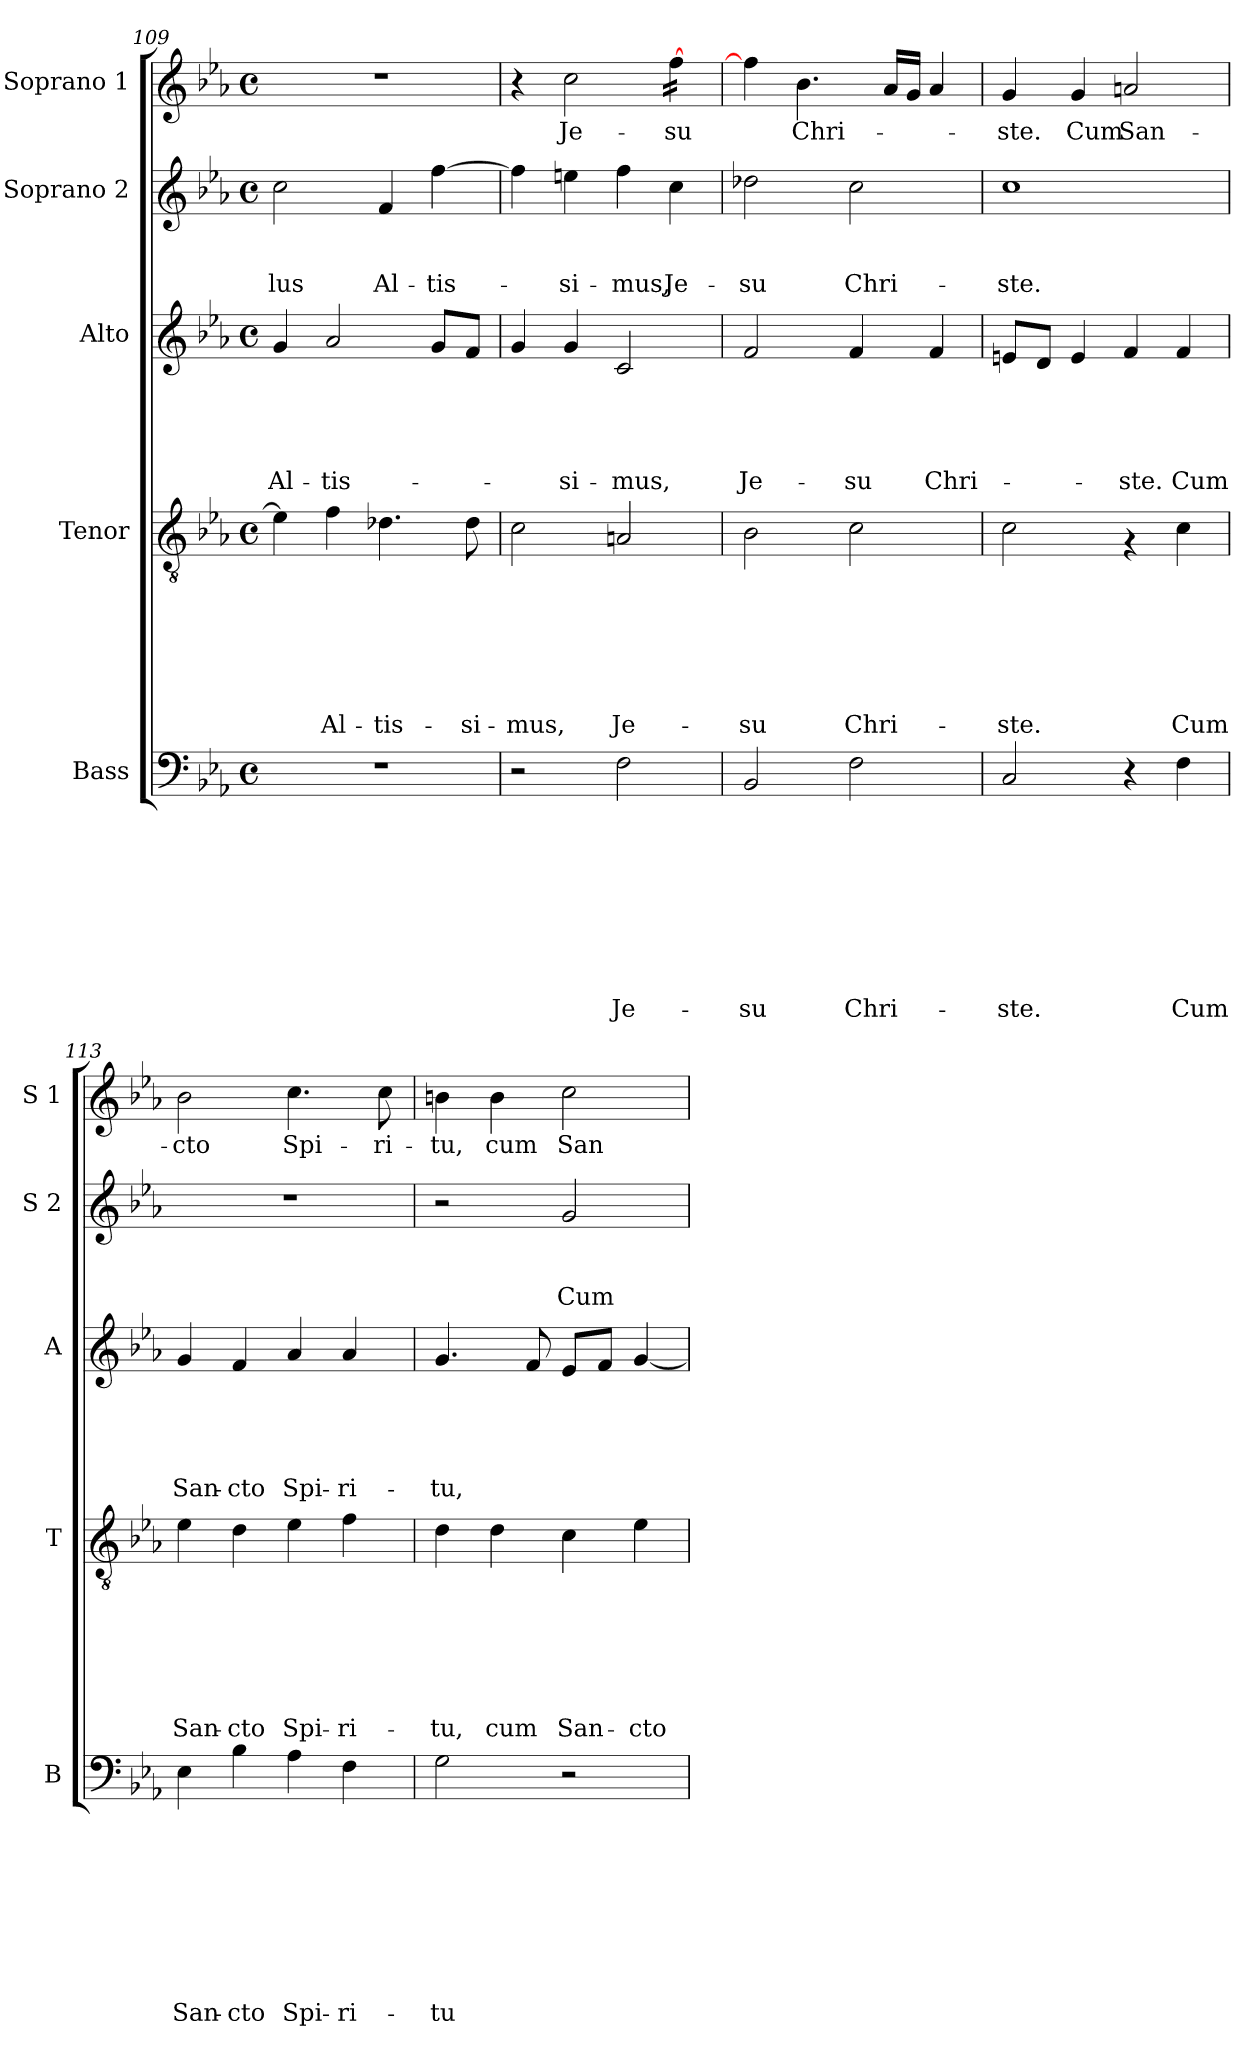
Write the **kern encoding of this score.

**kern	**text	**text	**text	**text	**text	**text	**text	**text	**text	**kern	**text	**text	**text	**text	**text	**text	**text	**kern	**text	**text	**text	**text	**text	**kern	**text	**text	**text	**kern	**text
*part5	*part5	*part5	*part5	*part5	*part5	*part5	*part5	*part5	*part5	*part4	*part4	*part4	*part4	*part4	*part4	*part4	*part4	*part3	*part3	*part3	*part3	*part3	*part3	*part2	*part2	*part2	*part2	*part1	*part1
*staff5	*staff5	*staff5	*staff5	*staff5	*staff5	*staff5	*staff5	*staff5	*staff5	*staff4	*staff4	*staff4	*staff4	*staff4	*staff4	*staff4	*staff4	*staff3	*staff3	*staff3	*staff3	*staff3	*staff3	*staff2	*staff2	*staff2	*staff2	*staff1	*staff1
*I"Bass	*	*	*	*	*	*	*	*	*	*I"Tenor	*	*	*	*	*	*	*	*I"Alto	*	*	*	*	*	*I"Soprano 2	*	*	*	*I"Soprano 1	*
*I'B	*	*	*	*	*	*	*	*	*	*I'T	*	*	*	*	*	*	*	*I'A	*	*	*	*	*	*I'S 2	*	*	*	*I'S 1	*
*clefF4	*	*	*	*	*	*	*	*	*	*clefGv2	*	*	*	*	*	*	*	*clefG2	*	*	*	*	*	*clefG2	*	*	*	*clefG2	*
*k[b-e-a-]	*	*	*	*	*	*	*	*	*	*k[b-e-a-]	*	*	*	*	*	*	*	*k[b-e-a-]	*	*	*	*	*	*k[b-e-a-]	*	*	*	*k[b-e-a-]	*
*E-:	*	*	*	*	*	*	*	*	*	*E-:	*	*	*	*	*	*	*	*E-:	*	*	*	*	*	*E-:	*	*	*	*E-:	*
*M4/4	*	*	*	*	*	*	*	*	*	*M4/4	*	*	*	*	*	*	*	*M4/4	*	*	*	*	*	*M4/4	*	*	*	*M4/4	*
*met(c)	*	*	*	*	*	*	*	*	*	*met(c)	*	*	*	*	*	*	*	*met(c)	*	*	*	*	*	*met(c)	*	*	*	*met(c)	*
=109	=109	=109	=109	=109	=109	=109	=109	=109	=109	=109	=109	=109	=109	=109	=109	=109	=109	=109	=109	=109	=109	=109	=109	=109	=109	=109	=109	=109	=109
!	!	!	!	!	!	!	!	!	!	!	!	!	!	!	!	!	!	!	!	!	!	!	!LO:LY:b	!	!	!	!LO:LY:b	!	!
1r	.	.	.	.	.	.	.	.	.	4e-\]	.	.	.	.	.	.	.	4g/	.	.	.	.	Al-	2cc\	.	.	-lus	1r	.
!	!	!	!	!	!	!	!	!	!	!	!	!	!	!	!	!	!LO:LY:b	!	!	!	!	!	!LO:LY:b	!	!	!	!	!	!
.	.	.	.	.	.	.	.	.	.	4f\	.	.	.	.	.	.	Al-	2a-/	.	.	.	.	-tis-	.	.	.	.	.	.
!	!	!	!	!	!	!	!	!	!	!	!	!	!	!	!	!	!LO:LY:b	!	!	!	!	!	!	!	!	!	!LO:LY:b	!	!
.	.	.	.	.	.	.	.	.	.	4.d-X\	.	.	.	.	.	.	-tis-	.	.	.	.	.	.	4f/	.	.	Al-	.	.
!	!	!	!	!	!	!	!	!	!	!	!	!	!	!	!	!	!	!	!	!	!	!	!	!	!	!	!LO:LY:b	!	!
.	.	.	.	.	.	.	.	.	.	.	.	.	.	.	.	.	.	8g/L	.	.	.	.	.	[>4ff\	.	.	-tis-	.	.
!	!	!	!	!	!	!	!	!	!	!	!	!	!	!	!	!	!LO:LY:b	!	!	!	!	!	!	!	!	!	!	!	!
.	.	.	.	.	.	.	.	.	.	8d-\	.	.	.	.	.	.	-si-	8f/J	.	.	.	.	.	.	.	.	.	.	.
=110	=110	=110	=110	=110	=110	=110	=110	=110	=110	=110	=110	=110	=110	=110	=110	=110	=110	=110	=110	=110	=110	=110	=110	=110	=110	=110	=110	=110	=110
!	!	!	!	!	!	!	!	!	!	!	!	!	!	!	!	!	!LO:LY:b	!	!	!	!	!	!	!	!	!	!	!	!
2r	.	.	.	.	.	.	.	.	.	2c\	.	.	.	.	.	.	-mus,	4g/	.	.	.	.	.	4ff\]	.	.	.	4r	.
!	!	!	!	!	!	!	!	!	!	!	!	!	!	!	!	!	!	!	!	!	!	!	!LO:LY:b	!	!	!	!LO:LY:b	!	!LO:LY:b
.	.	.	.	.	.	.	.	.	.	.	.	.	.	.	.	.	.	4g/	.	.	.	.	-si-	4een\	.	.	-si-	2cc\	Je-
!	!	!	!	!	!	!	!	!	!LO:LY:b	!	!	!	!	!	!	!	!LO:LY:b	!	!	!	!	!	!LO:LY:b	!	!	!	!LO:LY:b	!	!
2F\	.	.	.	.	.	.	.	.	Je-	2An/	.	.	.	.	.	.	Je-	2c/	.	.	.	.	-mus,	4ff\	.	.	-mus,	.	.
!	!	!	!	!	!	!	!	!	!	!	!	!	!	!	!	!	!	!	!	!	!	!	!	!	!	!	!LO:LY:b	!	!LO:LY:b
*	*	*	*	*	*	*	*	*	*	*	*	*	*	*	*	*	*	*	*	*	*	*	*	*	*	*	*	*tremolo	*
.	.	.	.	.	.	.	.	.	.	.	.	.	.	.	.	.	.	.	.	.	.	.	.	4cc\	.	.	Je-	[<16ff\LL	-su
.	.	.	.	.	.	.	.	.	.	.	.	.	.	.	.	.	.	.	.	.	.	.	.	.	.	.	.	16ff\	.
.	.	.	.	.	.	.	.	.	.	.	.	.	.	.	.	.	.	.	.	.	.	.	.	.	.	.	.	16ff\	.
.	.	.	.	.	.	.	.	.	.	.	.	.	.	.	.	.	.	.	.	.	.	.	.	.	.	.	.	16ff\JJ	.
*	*	*	*	*	*	*	*	*	*	*	*	*	*	*	*	*	*	*	*	*	*	*	*	*	*	*	*	*Xtremolo	*
!!LO:LB:g=z
=111	=111	=111	=111	=111	=111	=111	=111	=111	=111	=111	=111	=111	=111	=111	=111	=111	=111	=111	=111	=111	=111	=111	=111	=111	=111	=111	=111	=111	=111
!	!	!	!	!	!	!	!	!	!LO:LY:b	!	!	!	!	!	!	!	!LO:LY:b	!	!	!	!	!	!LO:LY:b	!	!	!	!LO:LY:b	!	!
2BB-/	.	.	.	.	.	.	.	.	-su	2B-\	.	.	.	.	.	.	-su	2f/	.	.	.	.	Je-	2dd-X\	.	.	-su	4ff\]	.
!	!	!	!	!	!	!	!	!	!	!	!	!	!	!	!	!	!	!	!	!	!	!	!	!	!	!	!	!	!LO:LY:b
.	.	.	.	.	.	.	.	.	.	.	.	.	.	.	.	.	.	.	.	.	.	.	.	.	.	.	.	4.b-\	Chri-
!	!	!	!	!	!	!	!	!	!LO:LY:b	!	!	!	!	!	!	!	!LO:LY:b	!	!	!	!	!	!LO:LY:b	!	!	!	!LO:LY:b	!	!
2F\	.	.	.	.	.	.	.	.	Chri-	2c\	.	.	.	.	.	.	Chri-	4f/	.	.	.	.	-su	2cc\	.	.	Chri-	.	.
.	.	.	.	.	.	.	.	.	.	.	.	.	.	.	.	.	.	.	.	.	.	.	.	.	.	.	.	16a-/LL	.
.	.	.	.	.	.	.	.	.	.	.	.	.	.	.	.	.	.	.	.	.	.	.	.	.	.	.	.	16g/JJ	.
!	!	!	!	!	!	!	!	!	!	!	!	!	!	!	!	!	!	!	!	!	!	!	!LO:LY:b	!	!	!	!	!	!
.	.	.	.	.	.	.	.	.	.	.	.	.	.	.	.	.	.	4f/	.	.	.	.	Chri-	.	.	.	.	4a-/	.
=112	=112	=112	=112	=112	=112	=112	=112	=112	=112	=112	=112	=112	=112	=112	=112	=112	=112	=112	=112	=112	=112	=112	=112	=112	=112	=112	=112	=112	=112
!	!	!	!	!	!	!	!	!	!LO:LY:b	!	!	!	!	!	!	!	!LO:LY:b	!	!	!	!	!	!	!	!	!	!LO:LY:b	!	!LO:LY:b
2C/	.	.	.	.	.	.	.	.	-ste.	2c\	.	.	.	.	.	.	-ste.	8en/L	.	.	.	.	.	1cc	.	.	-ste.	4g/	-ste.
.	.	.	.	.	.	.	.	.	.	.	.	.	.	.	.	.	.	8d/J	.	.	.	.	.	.	.	.	.	.	.
!	!	!	!	!	!	!	!	!	!	!	!	!	!	!	!	!	!	!	!	!	!	!	!	!	!	!	!	!	!LO:LY:b
.	.	.	.	.	.	.	.	.	.	.	.	.	.	.	.	.	.	4e/	.	.	.	.	.	.	.	.	.	4g/	Cum
!	!	!	!	!	!	!	!	!	!	!	!	!	!	!	!	!	!	!	!	!	!	!	!LO:LY:b	!	!	!	!	!	!LO:LY:b
4r	.	.	.	.	.	.	.	.	.	4rG	.	.	.	.	.	.	.	4f/	.	.	.	.	-ste.	.	.	.	.	2an/	San-
!	!	!	!	!	!	!	!	!	!LO:LY:b	!	!	!	!	!	!	!	!LO:LY:b	!	!	!	!	!	!LO:LY:b	!	!	!	!	!	!
4F\	.	.	.	.	.	.	.	.	Cum	4c\	.	.	.	.	.	.	Cum	4f/	.	.	.	.	Cum	.	.	.	.	.	.
=113	=113	=113	=113	=113	=113	=113	=113	=113	=113	=113	=113	=113	=113	=113	=113	=113	=113	=113	=113	=113	=113	=113	=113	=113	=113	=113	=113	=113	=113
!	!	!	!	!	!	!	!	!	!LO:LY:b	!	!	!	!	!	!	!	!LO:LY:b	!	!	!	!	!	!LO:LY:b	!	!	!	!	!	!LO:LY:b
4E-\	.	.	.	.	.	.	.	.	San-	4e-\	.	.	.	.	.	.	San-	4g/	.	.	.	.	San-	1r	.	.	.	2b-\	-cto
!	!	!	!	!	!	!	!	!	!LO:LY:b	!	!	!	!	!	!	!	!LO:LY:b	!	!	!	!	!	!LO:LY:b	!	!	!	!	!	!
4B-\	.	.	.	.	.	.	.	.	-cto	4d\	.	.	.	.	.	.	-cto	4f/	.	.	.	.	-cto	.	.	.	.	.	.
!	!	!	!	!	!	!	!	!	!LO:LY:b	!	!	!	!	!	!	!	!LO:LY:b	!	!	!	!	!	!LO:LY:b	!	!	!	!	!	!LO:LY:b
4A-\	.	.	.	.	.	.	.	.	Spi-	4e-\	.	.	.	.	.	.	Spi-	4a-/	.	.	.	.	Spi-	.	.	.	.	4.cc\	Spi-
!	!	!	!	!	!	!	!	!	!LO:LY:b	!	!	!	!	!	!	!	!LO:LY:b	!	!	!	!	!	!LO:LY:b	!	!	!	!	!	!
4F\	.	.	.	.	.	.	.	.	-ri-	4f\	.	.	.	.	.	.	-ri-	4a-/	.	.	.	.	-ri-	.	.	.	.	.	.
!	!	!	!	!	!	!	!	!	!	!	!	!	!	!	!	!	!	!	!	!	!	!	!	!	!	!	!	!	!LO:LY:b
.	.	.	.	.	.	.	.	.	.	.	.	.	.	.	.	.	.	.	.	.	.	.	.	.	.	.	.	8cc\	-ri-
=114	=114	=114	=114	=114	=114	=114	=114	=114	=114	=114	=114	=114	=114	=114	=114	=114	=114	=114	=114	=114	=114	=114	=114	=114	=114	=114	=114	=114	=114
!	!	!	!	!	!	!	!	!	!LO:LY:b	!	!	!	!	!	!	!	!LO:LY:b	!	!	!	!	!	!LO:LY:b	!	!	!	!	!	!LO:LY:b
2G\	.	.	.	.	.	.	.	.	-tu	4d\	.	.	.	.	.	.	-tu,	4.g/	.	.	.	.	-tu,	2r	.	.	.	4bn\	-tu,
!	!	!	!	!	!	!	!	!	!	!	!	!	!	!	!	!	!LO:LY:b	!	!	!	!	!	!	!	!	!	!	!	!LO:LY:b
.	.	.	.	.	.	.	.	.	.	4d\	.	.	.	.	.	.	cum	.	.	.	.	.	.	.	.	.	.	4b\	cum
.	.	.	.	.	.	.	.	.	.	.	.	.	.	.	.	.	.	8f/	.	.	.	.	.	.	.	.	.	.	.
!	!	!	!	!	!	!	!	!	!	!	!	!	!	!	!	!	!LO:LY:b	!	!	!	!	!	!	!	!	!	!LO:LY:b	!	!LO:LY:b
2r	.	.	.	.	.	.	.	.	.	4c\	.	.	.	.	.	.	San-	8e-/L	.	.	.	.	.	2g/	.	.	Cum	2cc\	San-
.	.	.	.	.	.	.	.	.	.	.	.	.	.	.	.	.	.	8f/J	.	.	.	.	.	.	.	.	.	.	.
!	!	!	!	!	!	!	!	!	!	!	!	!	!	!	!	!	!LO:LY:b	!	!	!	!	!	!	!	!	!	!	!	!
.	.	.	.	.	.	.	.	.	.	4e-\	.	.	.	.	.	.	-cto	[>4g/	.	.	.	.	.	.	.	.	.	.	.
=	=	=	=	=	=	=	=	=	=	=	=	=	=	=	=	=	=	=	=	=	=	=	=	=	=	=	=	=	=
*-	*-	*-	*-	*-	*-	*-	*-	*-	*-	*-	*-	*-	*-	*-	*-	*-	*-	*-	*-	*-	*-	*-	*-	*-	*-	*-	*-	*-	*-
